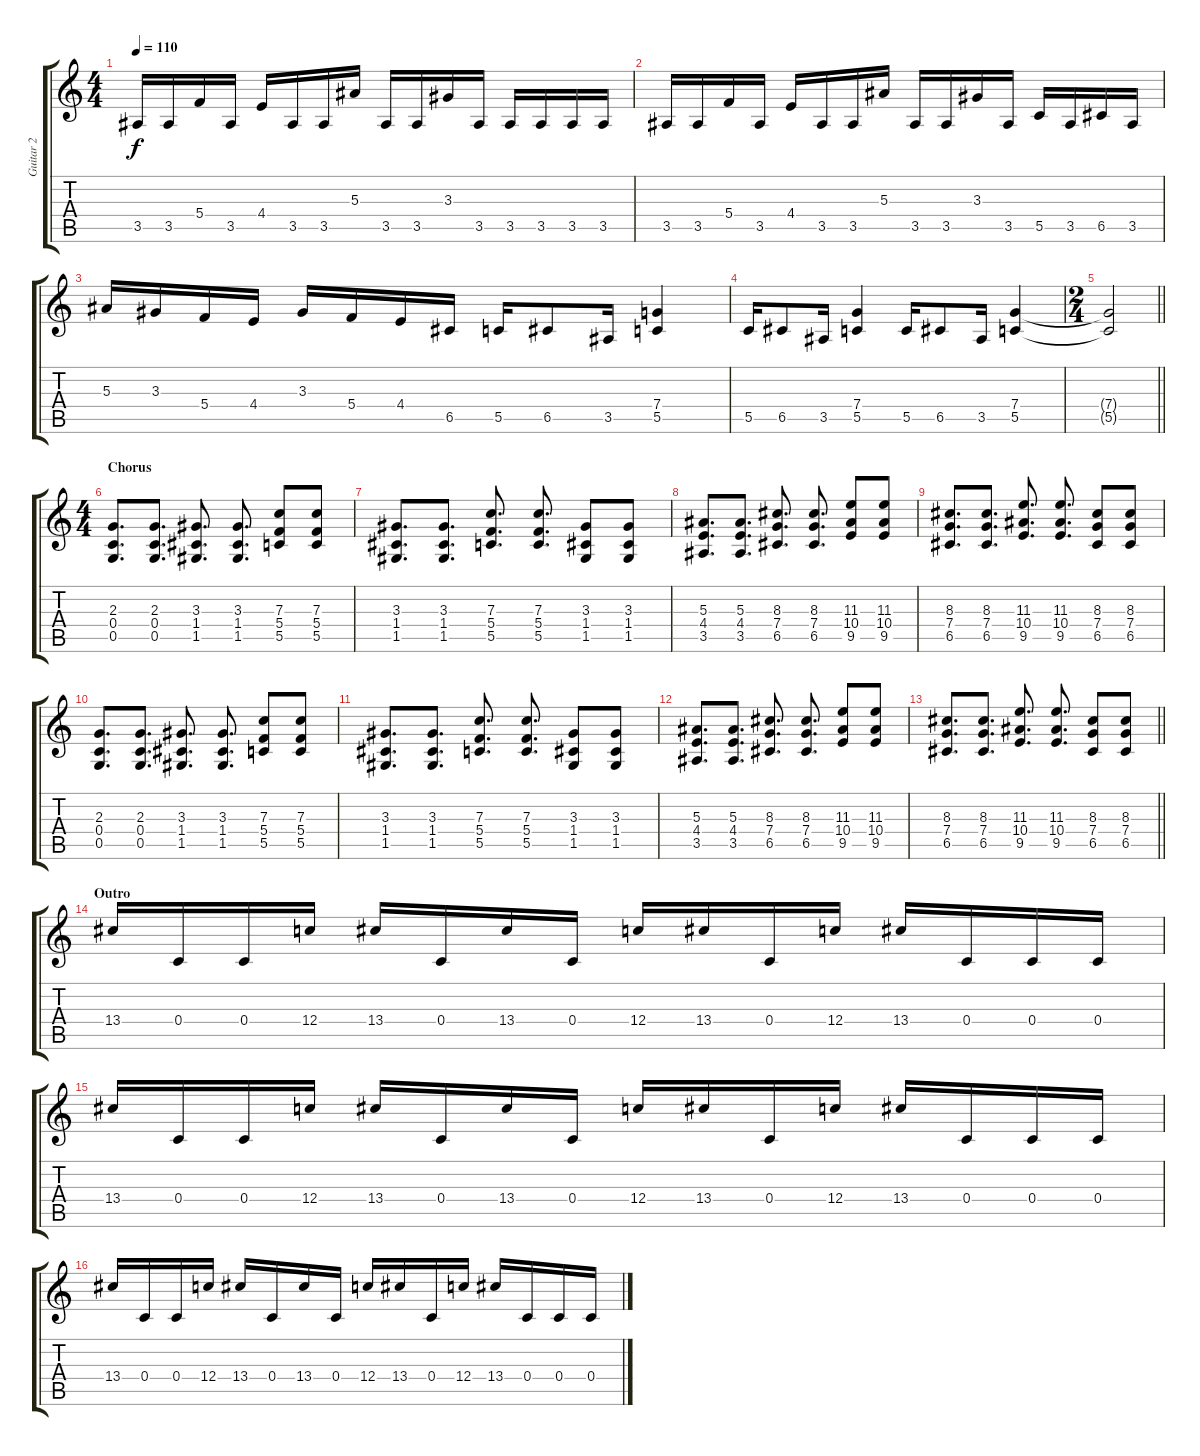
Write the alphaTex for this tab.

\track ("Guitar 2" "Guitar 2") {instrument overdrivenguitar}
\staff {score tabs}
\tuning (D4 A3 F3 C3 G2 D2) {hide}
\ts (4 4)
\tempo 110
\clef g2
\ks c
3.5.16{dy f} 3.5.16 5.4.16 3.5.16 4.4.16 3.5.16 3.5.16 5.3.16 3.5.16 3.5.16 3.3.16 3.5.16 3.5.16 3.5.16 3.5.16 3.5.16 |
3.5.16 3.5.16 5.4.16 3.5.16 4.4.16 3.5.16 3.5.16 5.3.16 3.5.16 3.5.16 3.3.16 3.5.16 5.5.16 3.5.16 6.5.16 3.5.16 |
5.3.16 3.3.16 5.4.16 4.4.16 3.3.16 5.4.16 4.4.16 6.5.16 5.5.16 6.5.8 3.5.16 (7.4 5.5).4 |
5.5.16 6.5.8 3.5.16 (7.4 5.5).4 5.5.16 6.5.8 3.5.16 (7.4 5.5).4 |
\ts (2 4)
\barLineRight lightlight
(7.4{t} 5.5{t}).2 |
\ts (4 4)
\section ("" "Chorus")
(2.3 0.4 0.5).8{d} (2.3 0.4 0.5).8{d} (3.3 1.4 1.5).8{d} (3.3 1.4 1.5).8{d} (7.3 5.4 5.5).8 (7.3 5.4 5.5).8 |
(3.3 1.4 1.5).8{d} (3.3 1.4 1.5).8{d} (7.3 5.4 5.5).8{d} (7.3 5.4 5.5).8{d} (3.3 1.4 1.5).8 (3.3 1.4 1.5).8 |
(5.3 4.4 3.5).8{d} (5.3 4.4 3.5).8{d} (8.3 7.4 6.5).8{d} (8.3 7.4 6.5).8{d} (11.3 10.4 9.5).8 (11.3 10.4 9.5).8 |
(8.3 7.4 6.5).8{d} (8.3 7.4 6.5).8{d} (11.3 10.4 9.5).8{d} (11.3 10.4 9.5).8{d} (8.3 7.4 6.5).8 (8.3 7.4 6.5).8 |
(2.3 0.4 0.5).8{d} (2.3 0.4 0.5).8{d} (3.3 1.4 1.5).8{d} (3.3 1.4 1.5).8{d} (7.3 5.4 5.5).8 (7.3 5.4 5.5).8 |
(3.3 1.4 1.5).8{d} (3.3 1.4 1.5).8{d} (7.3 5.4 5.5).8{d} (7.3 5.4 5.5).8{d} (3.3 1.4 1.5).8 (3.3 1.4 1.5).8 |
(5.3 4.4 3.5).8{d} (5.3 4.4 3.5).8{d} (8.3 7.4 6.5).8{d} (8.3 7.4 6.5).8{d} (11.3 10.4 9.5).8 (11.3 10.4 9.5).8 |
\barLineRight lightlight
(8.3 7.4 6.5).8{d} (8.3 7.4 6.5).8{d} (11.3 10.4 9.5).8{d} (11.3 10.4 9.5).8{d} (8.3 7.4 6.5).8 (8.3 7.4 6.5).8 |
\section ("" "Outro")
13.4.16 0.4.16 0.4.16 12.4.16 13.4.16 0.4.16 13.4.16 0.4.16 12.4.16 13.4.16 0.4.16 12.4.16 13.4.16 0.4.16 0.4.16 0.4.16 |
13.4.16 0.4.16 0.4.16 12.4.16 13.4.16 0.4.16 13.4.16 0.4.16 12.4.16 13.4.16 0.4.16 12.4.16 13.4.16 0.4.16 0.4.16 0.4.16 |
13.4.16 0.4.16 0.4.16 12.4.16 13.4.16 0.4.16 13.4.16 0.4.16 12.4.16 13.4.16 0.4.16 12.4.16 13.4.16 0.4.16 0.4.16 0.4.16
